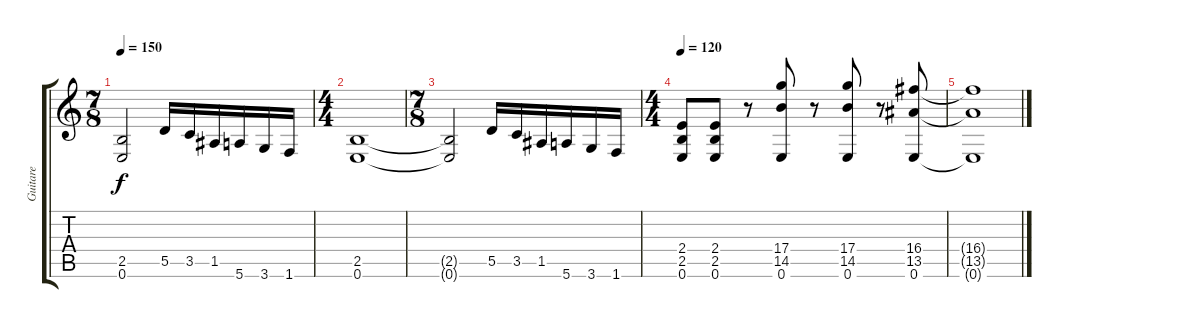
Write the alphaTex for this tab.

\track ("Guitare" "Guitare") {instrument overdrivenguitar}
\staff {score tabs}
\tuning (E4 B3 G3 D3 A2 E2) {hide}
\ts (7 8)
\tempo 150
\clef g2
\ks c
(2.5{t} 0.6{t}).2{dy f} 5.5.16 3.5.16 1.5.16 5.6.16 3.6.16 1.6.16 |
\ts (4 4)
(2.5 0.6).1 |
\ts (7 8)
(2.5{t} 0.6{t}).2 5.5.16 3.5.16 1.5.16 5.6.16 3.6.16 1.6.16 |
\ts (4 4)
\tempo 120
(2.4 2.5 0.6).8 (2.4 2.5 0.6).8 r.8 (17.4 14.5 0.6).8{instrument musicbox} r.8 (17.4 14.5 0.6).8 r.8 (16.4 13.5 0.6).8 |
(16.4{t} 13.5{t} 0.6{t}).1
